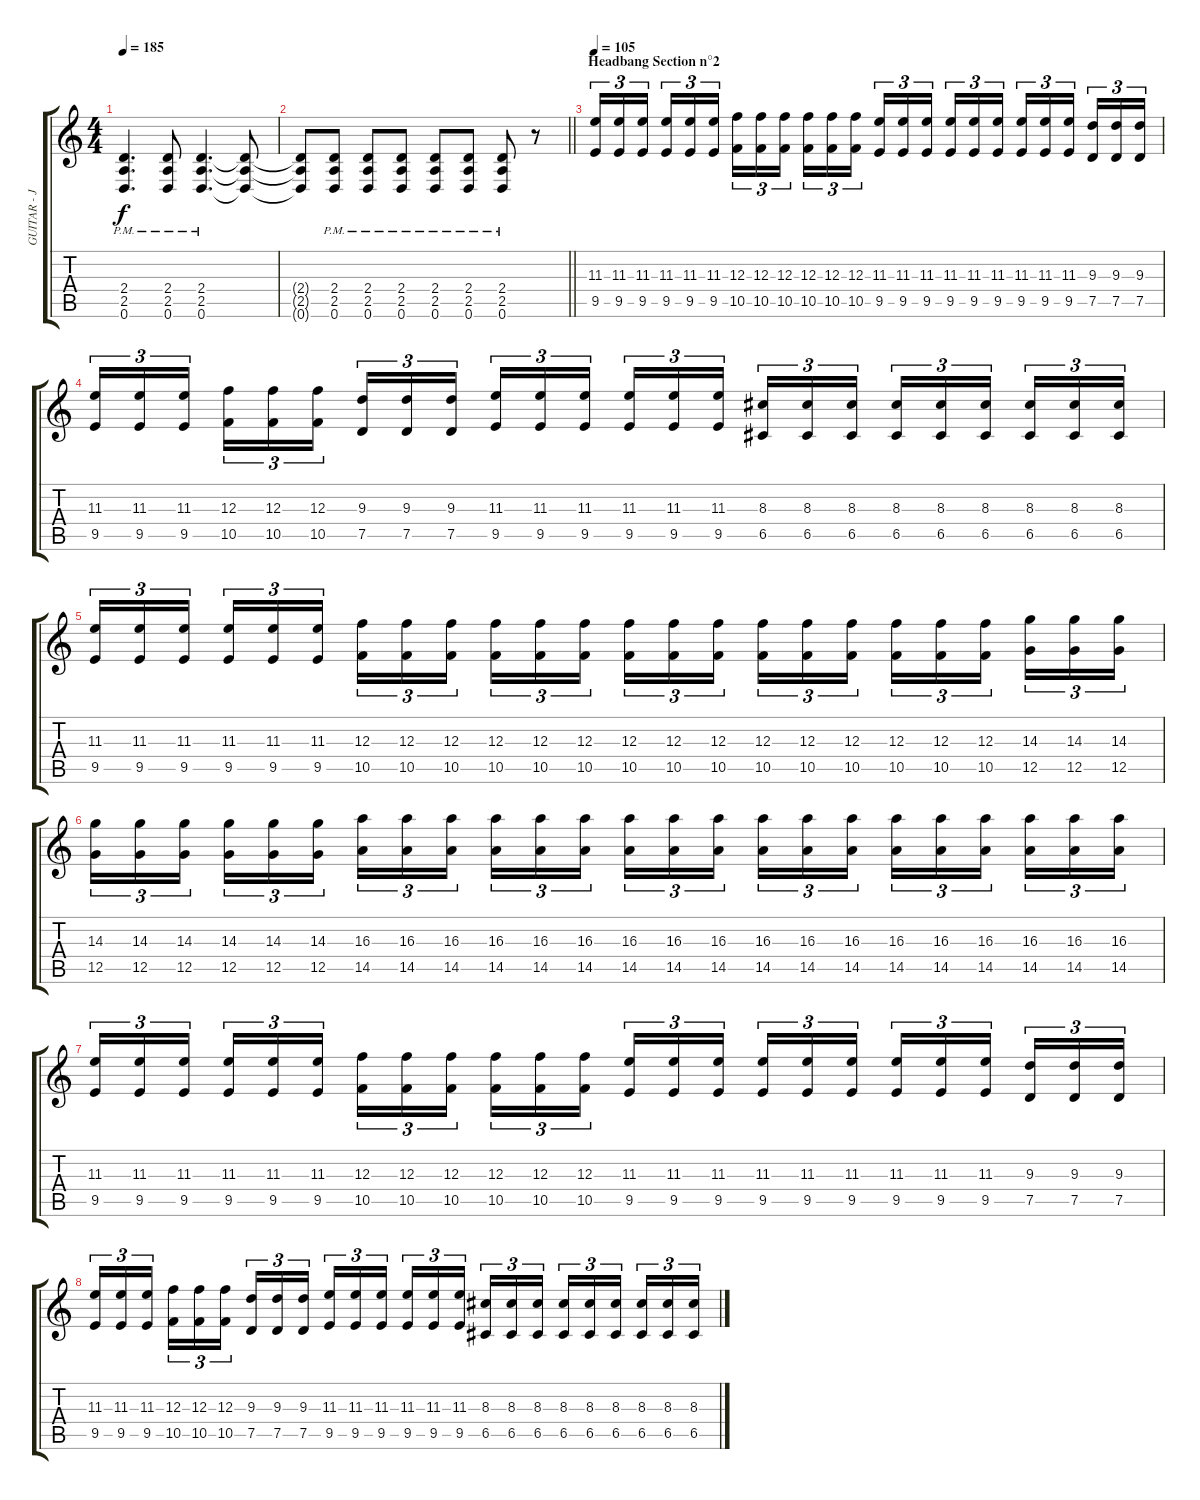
\track ("GUITAR - Joe Duplantier" "GUITAR - J") {instrument distortionguitar}
\staff {score tabs}
\tuning (D4 A3 F3 C3 G2 D2) {hide}
\ts (4 4)
\tempo 185
\clef g2
\ks c
(2.4{pm} 2.5{pm} 0.6{pm}).4{d dy f} (2.4{pm} 2.5{pm} 0.6{pm}).8 (2.4{pm} 2.5{pm} 0.6{pm}).4{d} (2.4{t} 2.5{t} 0.6{t}).8 |
\barLineRight lightlight
(2.4{t} 2.5{t} 0.6{t}).8 (2.4{pm} 2.5{pm} 0.6{pm}).8 (2.4{pm} 2.5{pm} 0.6{pm}).8 (2.4{pm} 2.5{pm} 0.6{pm}).8 (2.4{pm} 2.5{pm} 0.6{pm}).8 (2.4{pm} 2.5{pm} 0.6{pm}).8 (2.4{pm} 2.5{pm} 0.6{pm}).8 r.8 |
\section ("" "Headbang Section n°2")
\tempo 105
(11.3 9.5).16{tu (3 2)} (11.3 9.5).16{tu (3 2)} (11.3 9.5).16{tu (3 2) beam splitsecondary} (11.3 9.5).16{tu (3 2)} (11.3 9.5).16{tu (3 2)} (11.3 9.5).16{tu (3 2)} (12.3 10.5).16{tu (3 2)} (12.3 10.5).16{tu (3 2)} (12.3 10.5).16{tu (3 2) beam splitsecondary} (12.3 10.5).16{tu (3 2)} (12.3 10.5).16{tu (3 2)} (12.3 10.5).16{tu (3 2)} (11.3 9.5).16{tu (3 2)} (11.3 9.5).16{tu (3 2)} (11.3 9.5).16{tu (3 2) beam splitsecondary} (11.3 9.5).16{tu (3 2)} (11.3 9.5).16{tu (3 2)} (11.3 9.5).16{tu (3 2)} (11.3 9.5).16{tu (3 2)} (11.3 9.5).16{tu (3 2)} (11.3 9.5).16{tu (3 2) beam splitsecondary} (9.3 7.5).16{tu (3 2)} (9.3 7.5).16{tu (3 2)} (9.3 7.5).16{tu (3 2)} |
(11.3 9.5).16{tu (3 2)} (11.3 9.5).16{tu (3 2)} (11.3 9.5).16{tu (3 2) beam splitsecondary} (12.3 10.5).16{tu (3 2)} (12.3 10.5).16{tu (3 2)} (12.3 10.5).16{tu (3 2)} (9.3 7.5).16{tu (3 2)} (9.3 7.5).16{tu (3 2)} (9.3 7.5).16{tu (3 2) beam splitsecondary} (11.3 9.5).16{tu (3 2)} (11.3 9.5).16{tu (3 2)} (11.3 9.5).16{tu (3 2)} (11.3 9.5).16{tu (3 2)} (11.3 9.5).16{tu (3 2)} (11.3 9.5).16{tu (3 2) beam splitsecondary} (8.3 6.5).16{tu (3 2)} (8.3 6.5).16{tu (3 2)} (8.3 6.5).16{tu (3 2)} (8.3 6.5).16{tu (3 2)} (8.3 6.5).16{tu (3 2)} (8.3 6.5).16{tu (3 2) beam splitsecondary} (8.3 6.5).16{tu (3 2)} (8.3 6.5).16{tu (3 2)} (8.3 6.5).16{tu (3 2)} |
(11.3 9.5).16{tu (3 2)} (11.3 9.5).16{tu (3 2)} (11.3 9.5).16{tu (3 2) beam splitsecondary} (11.3 9.5).16{tu (3 2)} (11.3 9.5).16{tu (3 2)} (11.3 9.5).16{tu (3 2)} (12.3 10.5).16{tu (3 2)} (12.3 10.5).16{tu (3 2)} (12.3 10.5).16{tu (3 2) beam splitsecondary} (12.3 10.5).16{tu (3 2)} (12.3 10.5).16{tu (3 2)} (12.3 10.5).16{tu (3 2)} (12.3 10.5).16{tu (3 2)} (12.3 10.5).16{tu (3 2)} (12.3 10.5).16{tu (3 2) beam splitsecondary} (12.3 10.5).16{tu (3 2)} (12.3 10.5).16{tu (3 2)} (12.3 10.5).16{tu (3 2)} (12.3 10.5).16{tu (3 2)} (12.3 10.5).16{tu (3 2)} (12.3 10.5).16{tu (3 2) beam splitsecondary} (14.3 12.5).16{tu (3 2)} (14.3 12.5).16{tu (3 2)} (14.3 12.5).16{tu (3 2)} |
(14.3 12.5).16{tu (3 2)} (14.3 12.5).16{tu (3 2)} (14.3 12.5).16{tu (3 2) beam splitsecondary} (14.3 12.5).16{tu (3 2)} (14.3 12.5).16{tu (3 2)} (14.3 12.5).16{tu (3 2)} (16.3 14.5).16{tu (3 2)} (16.3 14.5).16{tu (3 2)} (16.3 14.5).16{tu (3 2) beam splitsecondary} (16.3 14.5).16{tu (3 2)} (16.3 14.5).16{tu (3 2)} (16.3 14.5).16{tu (3 2)} (16.3 14.5).16{tu (3 2)} (16.3 14.5).16{tu (3 2)} (16.3 14.5).16{tu (3 2) beam splitsecondary} (16.3 14.5).16{tu (3 2)} (16.3 14.5).16{tu (3 2)} (16.3 14.5).16{tu (3 2)} (16.3 14.5).16{tu (3 2)} (16.3 14.5).16{tu (3 2)} (16.3 14.5).16{tu (3 2) beam splitsecondary} (16.3 14.5).16{tu (3 2)} (16.3 14.5).16{tu (3 2)} (16.3 14.5).16{tu (3 2)} |
(11.3 9.5).16{tu (3 2)} (11.3 9.5).16{tu (3 2)} (11.3 9.5).16{tu (3 2) beam splitsecondary} (11.3 9.5).16{tu (3 2)} (11.3 9.5).16{tu (3 2)} (11.3 9.5).16{tu (3 2)} (12.3 10.5).16{tu (3 2)} (12.3 10.5).16{tu (3 2)} (12.3 10.5).16{tu (3 2) beam splitsecondary} (12.3 10.5).16{tu (3 2)} (12.3 10.5).16{tu (3 2)} (12.3 10.5).16{tu (3 2)} (11.3 9.5).16{tu (3 2)} (11.3 9.5).16{tu (3 2)} (11.3 9.5).16{tu (3 2) beam splitsecondary} (11.3 9.5).16{tu (3 2)} (11.3 9.5).16{tu (3 2)} (11.3 9.5).16{tu (3 2)} (11.3 9.5).16{tu (3 2)} (11.3 9.5).16{tu (3 2)} (11.3 9.5).16{tu (3 2) beam splitsecondary} (9.3 7.5).16{tu (3 2)} (9.3 7.5).16{tu (3 2)} (9.3 7.5).16{tu (3 2)} |
(11.3 9.5).16{tu (3 2)} (11.3 9.5).16{tu (3 2)} (11.3 9.5).16{tu (3 2) beam splitsecondary} (12.3 10.5).16{tu (3 2)} (12.3 10.5).16{tu (3 2)} (12.3 10.5).16{tu (3 2)} (9.3 7.5).16{tu (3 2)} (9.3 7.5).16{tu (3 2)} (9.3 7.5).16{tu (3 2) beam splitsecondary} (11.3 9.5).16{tu (3 2)} (11.3 9.5).16{tu (3 2)} (11.3 9.5).16{tu (3 2)} (11.3 9.5).16{tu (3 2)} (11.3 9.5).16{tu (3 2)} (11.3 9.5).16{tu (3 2) beam splitsecondary} (8.3 6.5).16{tu (3 2)} (8.3 6.5).16{tu (3 2)} (8.3 6.5).16{tu (3 2)} (8.3 6.5).16{tu (3 2)} (8.3 6.5).16{tu (3 2)} (8.3 6.5).16{tu (3 2) beam splitsecondary} (8.3 6.5).16{tu (3 2)} (8.3 6.5).16{tu (3 2)} (8.3 6.5).16{tu (3 2)}
